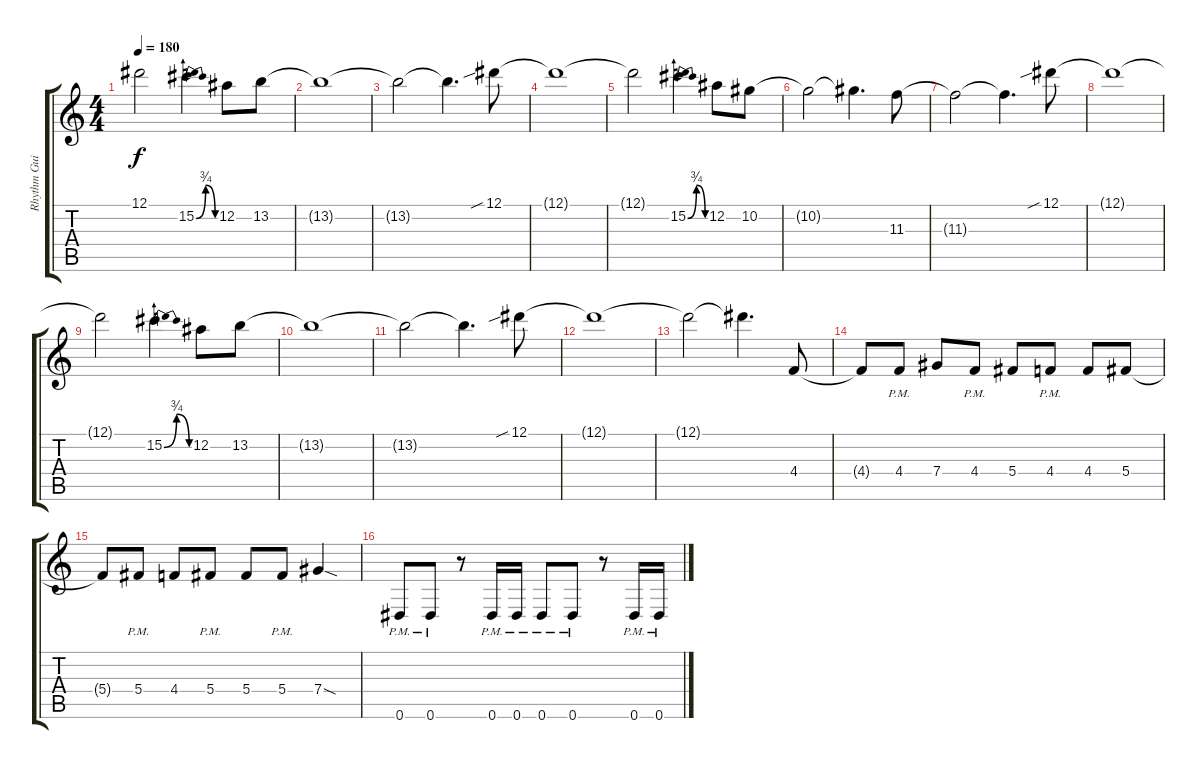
\track ("Rhythm Guitar  " "Rhythm Gui") {instrument overdrivenguitar}
\staff {score tabs}
\tuning (Eb4 Bb3 Gb3 Db3 Ab2 Eb2) {hide}
\ts (4 4)
\tempo 180
\clef g2
\ks c
12.1{t}.2{dy f} 15.2{be (bendrelease 0 0 30 3 30 3 60 0)}.4 12.2.8 13.2.8 |
13.2{t}.1 |
13.2{t}.2 13.2{t}.4{d} 12.1{sib}.8 |
12.1{t}.1 |
12.1{t}.2 15.2{be (bendrelease 0 0 30 3 30 3 60 0)}.4 12.2.8 10.2.8 |
10.2{t}.2 10.2{t}.4{d} 11.3.8 |
11.3{t}.2 11.3{t}.4{d} 12.1{sib}.8 |
12.1{t}.1 |
12.1{t}.2 15.2{be (bendrelease 0 0 30 3 30 3 60 0)}.4 12.2.8 13.2.8 |
13.2{t}.1 |
13.2{t}.2 13.2{t}.4{d} 12.1{sib}.8 |
12.1{t}.1 |
12.1{t}.2 12.1{t}.4{d} 4.4.8 |
4.4{t}.8 4.4{pm}.8 7.4.8 4.4{pm}.8 5.4.8 4.4{pm}.8 4.4.8 5.4.8 |
5.4{t}.8 5.4{pm}.8 4.4.8 5.4{pm}.8 5.4.8 5.4{pm}.8 7.4{sod}.4 |
0.6{pm}.8 0.6{pm}.8 r.8 0.6{pm}.16 0.6{pm}.16 0.6{pm}.8 0.6{pm}.8 r.8 0.6{pm}.16 0.6{pm}.16
